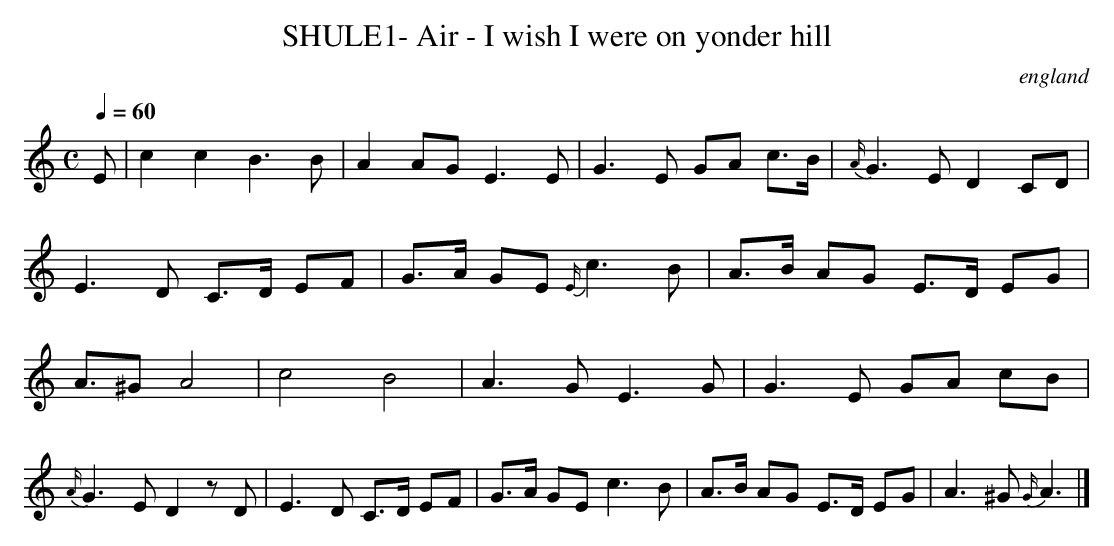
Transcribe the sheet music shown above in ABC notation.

X:1
T:SHULE1- Air - I wish I were on yonder hill
O:england
Q:1/4=60
L:1/4
M:C
K:Am
E/|ccB3/2B/|AA/G/E3/2E/|G3/2E/ G/A/ c3/4B/4|\
{A/}G3/2E/DC/D/|E3/2D/ C3/4D/4 E/F/|\
G3/4A/4 G/E/{E/}c3/2B/|A3/4B/4 A/G/ E3/4D/4 E/G/|\
A3/4^G/A2|c2B2|A3/2G/E3/2G/|G3/2E/ G/A/ c/B/|\
{A/}G3/2E/Dz/D/|E3/2D/ C3/4D/4 E/F/|G3/4A/4 G/E/c3/2B/|\
A3/4B/4 A/G/ E3/4D/4 E/G/|A3/2^G/{G/}A3/2|]
